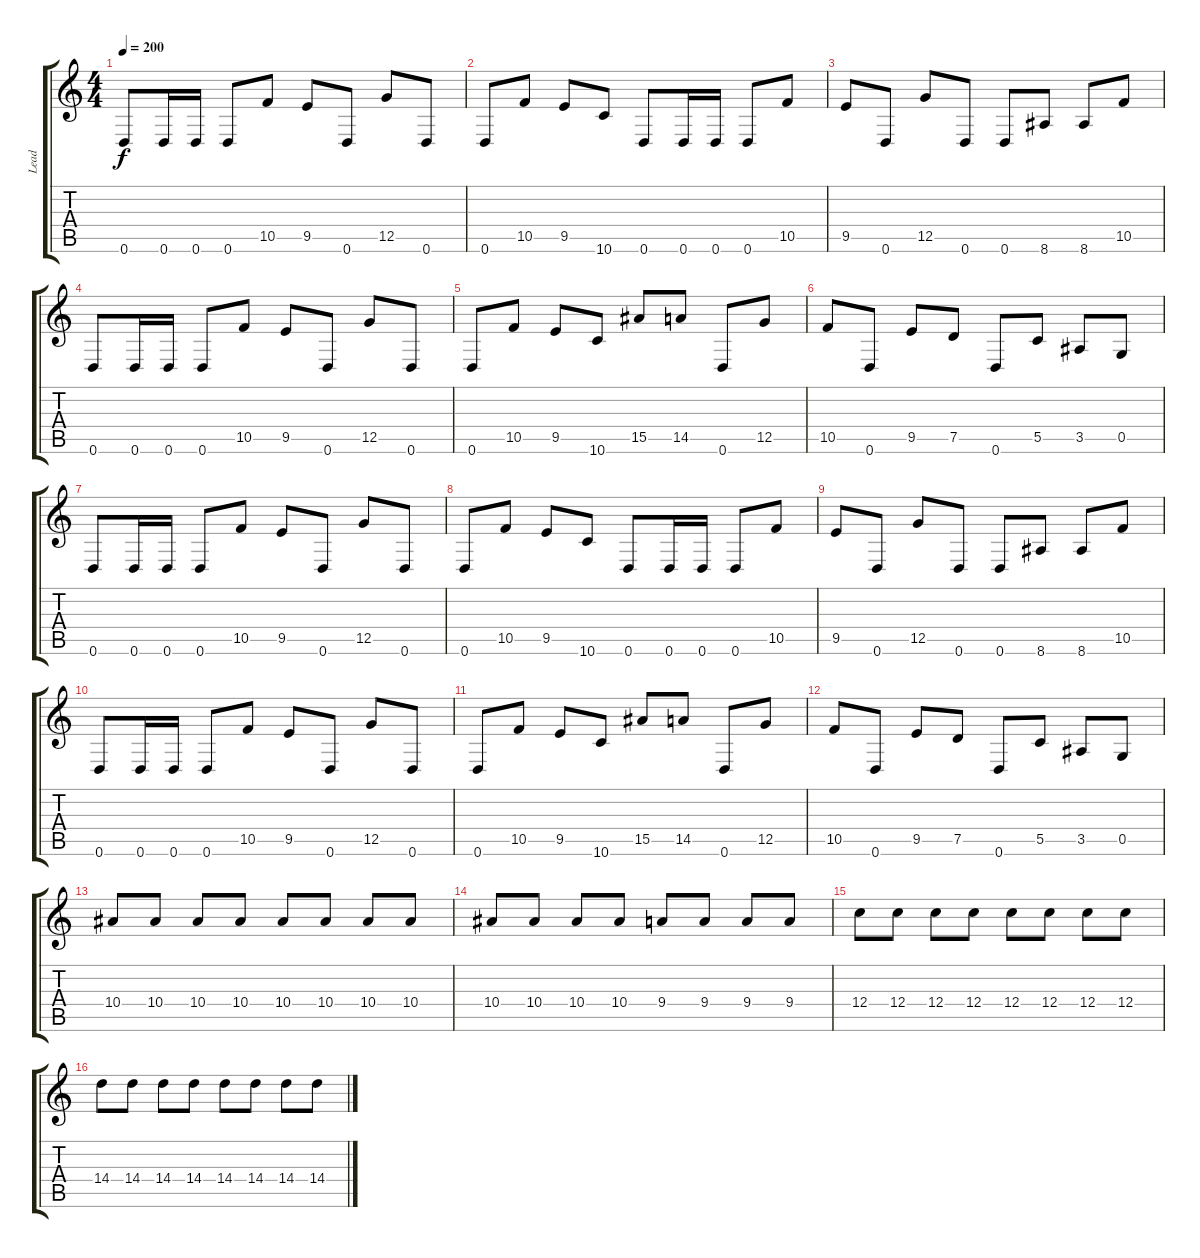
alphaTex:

\track ("Lead" "Lead") {instrument distortionguitar}
\staff {score tabs}
\tuning (D4 A3 F3 C3 G2 D2) {hide}
\ts (4 4)
\tempo 200
\clef g2
\ks c
0.6.8{dy f} 0.6.16 0.6.16 0.6.8 10.5.8 9.5.8 0.6.8 12.5.8 0.6.8 |
0.6.8 10.5.8 9.5.8 10.6.8 0.6.8 0.6.16 0.6.16 0.6.8 10.5.8 |
9.5.8 0.6.8 12.5.8 0.6.8 0.6.8 8.6.8 8.6.8 10.5.8 |
0.6.8 0.6.16 0.6.16 0.6.8 10.5.8 9.5.8 0.6.8 12.5.8 0.6.8 |
0.6.8 10.5.8 9.5.8 10.6.8 15.5.8 14.5.8 0.6.8 12.5.8 |
10.5.8 0.6.8 9.5.8 7.5.8 0.6.8 5.5.8 3.5.8 0.5.8 |
0.6.8 0.6.16 0.6.16 0.6.8 10.5.8 9.5.8 0.6.8 12.5.8 0.6.8 |
0.6.8 10.5.8 9.5.8 10.6.8 0.6.8 0.6.16 0.6.16 0.6.8 10.5.8 |
9.5.8 0.6.8 12.5.8 0.6.8 0.6.8 8.6.8 8.6.8 10.5.8 |
0.6.8 0.6.16 0.6.16 0.6.8 10.5.8 9.5.8 0.6.8 12.5.8 0.6.8 |
0.6.8 10.5.8 9.5.8 10.6.8 15.5.8 14.5.8 0.6.8 12.5.8 |
10.5.8 0.6.8 9.5.8 7.5.8 0.6.8 5.5.8 3.5.8 0.5.8 |
10.4.8 10.4.8 10.4.8 10.4.8 10.4.8 10.4.8 10.4.8 10.4.8 |
10.4.8 10.4.8 10.4.8 10.4.8 9.4.8 9.4.8 9.4.8 9.4.8 |
12.4.8 12.4.8 12.4.8 12.4.8 12.4.8 12.4.8 12.4.8 12.4.8 |
14.4.8 14.4.8 14.4.8 14.4.8 14.4.8 14.4.8 14.4.8 14.4.8
